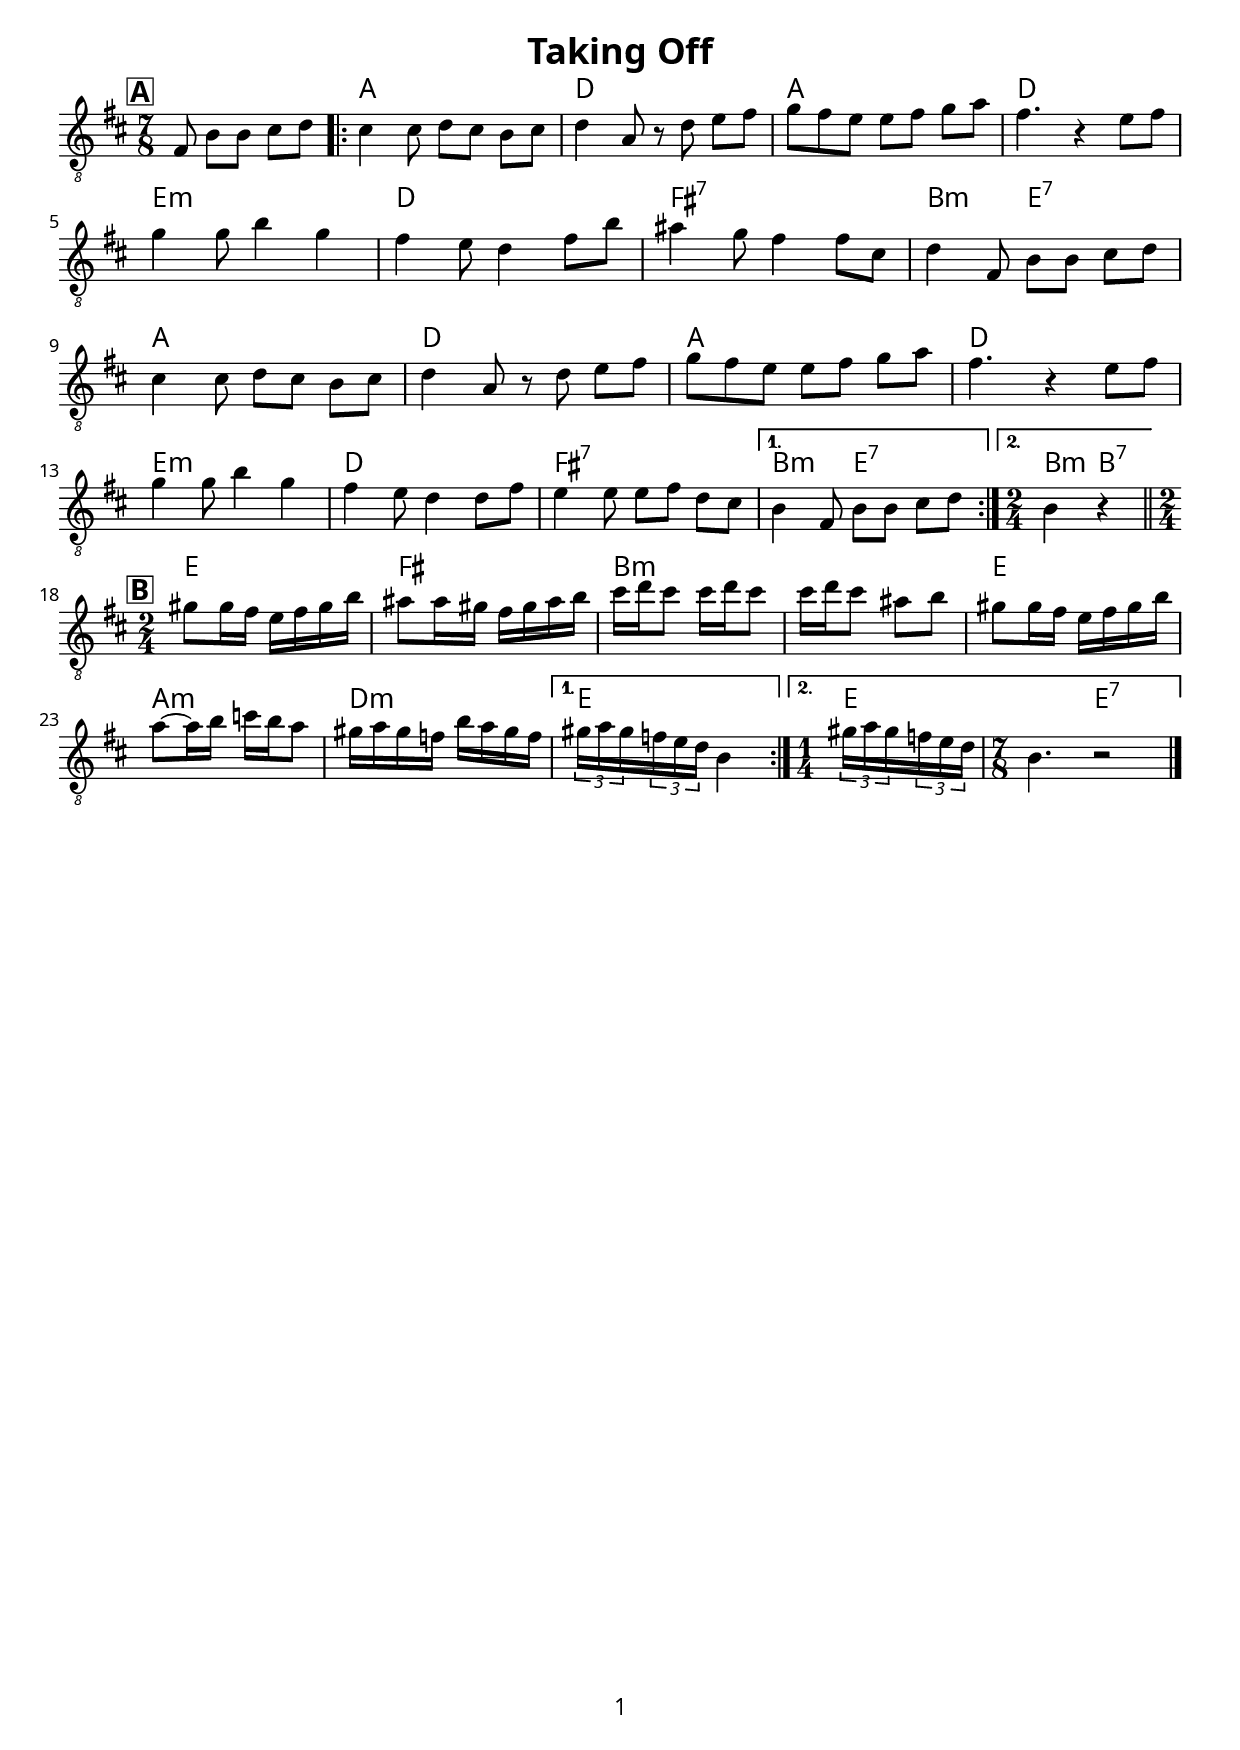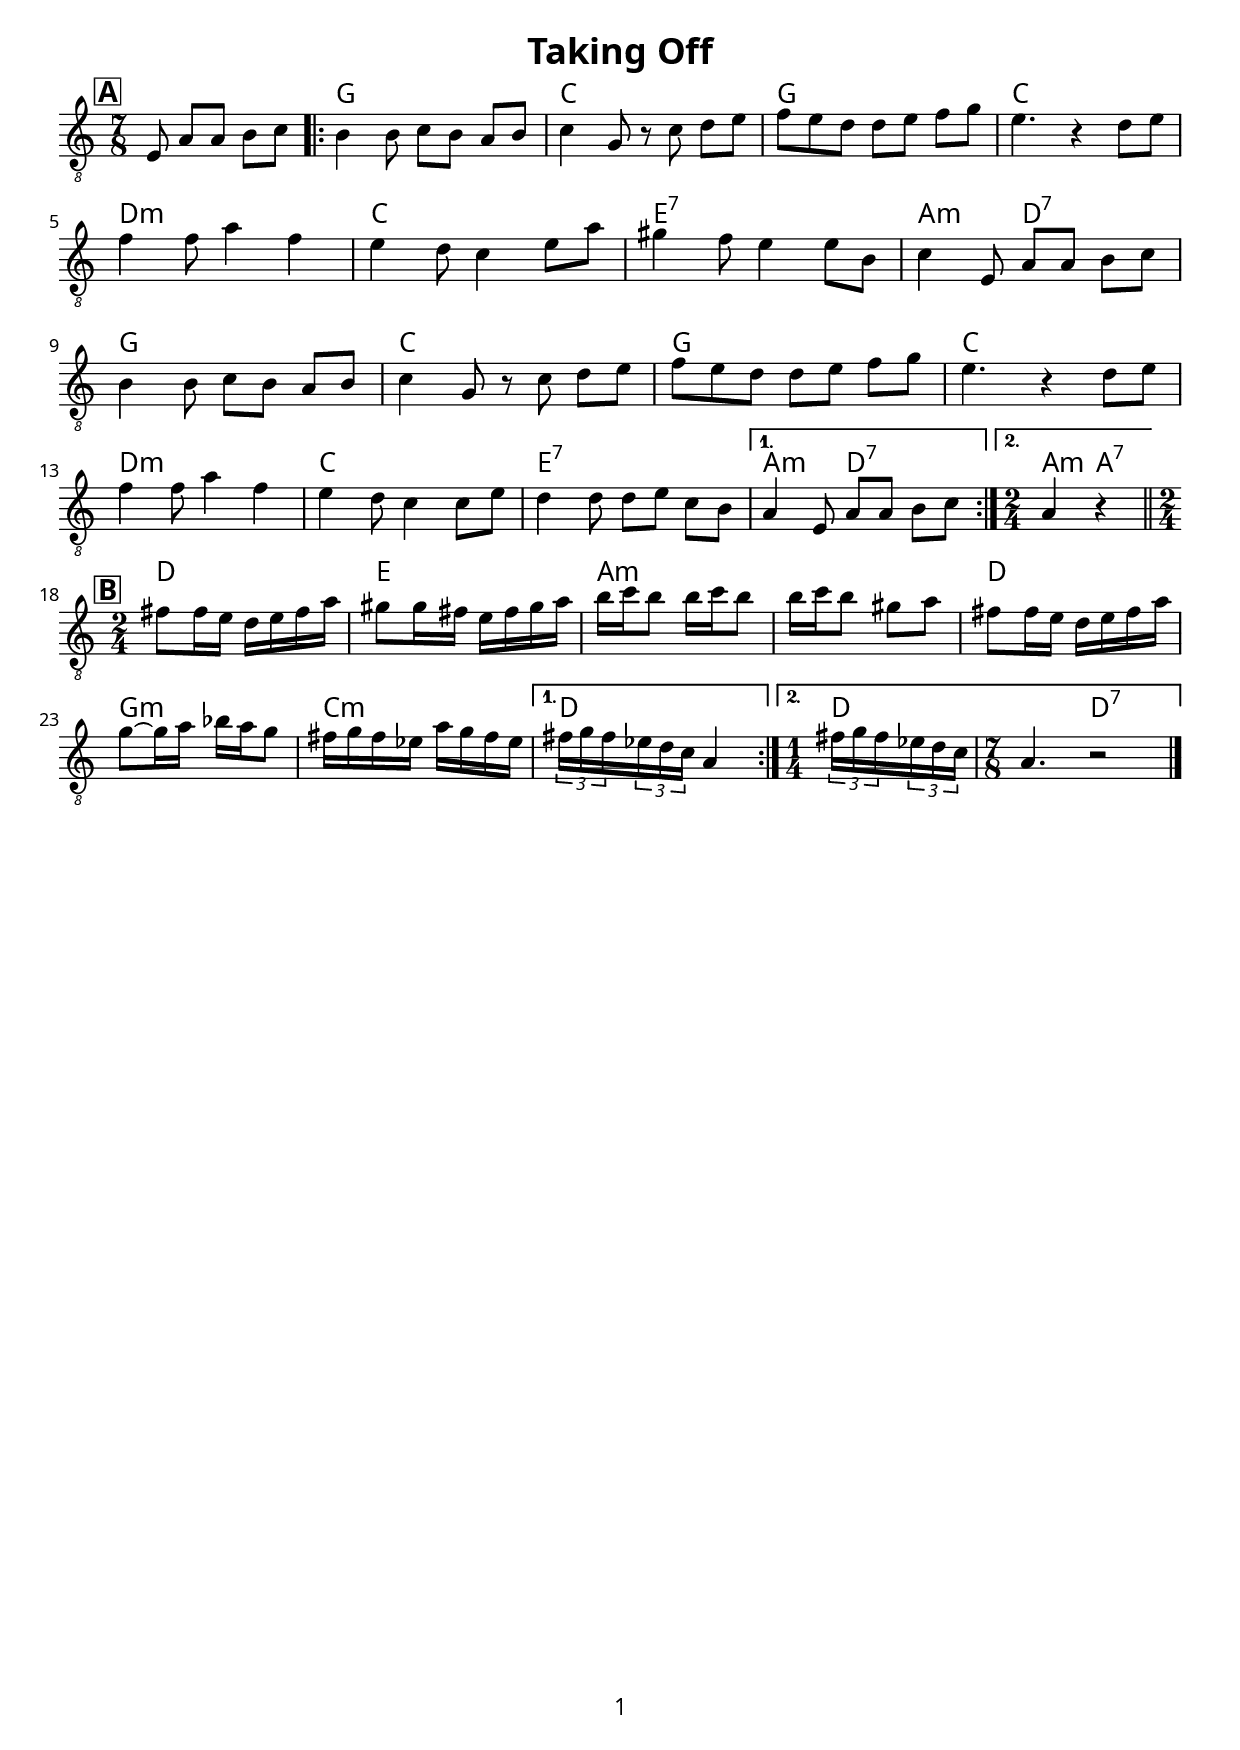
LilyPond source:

% {{{ PARAMETRI
  myTitle = "Taking Off"
  myKey = \key c \major
  myTime = \time #'(3 2 2) 7/8 
  myTempo =  #(ly:make-moment 190 4)
% }}}

% INTESTAZIONE {{{
\version "2.18.2"

\header {
  title = \myTitle
}

\paper{
  print-first-page-number = ##t
  oddHeaderMarkup = \markup \null
  evenHeaderMarkup = \markup \null
  oddFooterMarkup = \markup {
    \fill-line {
      \on-the-fly \print-page-number-check-first
      \fromproperty #'page:page-number-string
    }
  }
  evenFooterMarkup = \oddFooterMarkup
  #(set-global-staff-size 10)
  myStaffSize = #20
  fonts = #(make-pango-font-tree
  "FontAwesome"
  "FontAwesome"
  "FontAwesome"
  (/ myStaffSize 20))
}

global = {
  \myKey
  \numericTimeSignature
  \myTime
  \set Score.markFormatter = #format-mark-box-alphabet
}
\layout { indent = #0 }
trip = #(define-music-function (parser location m1 m2 m3) 
  (ly:music? ly:music? ly:music?)
  "Triplets"             
  #{ \tuplet 3/2 { $m1 $m2 $m3 } #})
%}}}

% {{{ PARTE A
  temaA = {
    \partial 1*5/8 e,8 a a b c |
    \repeat volta 2 {
      b4 b8 c b a b | c4 g8 r8 c d e | 
      f e d d e f g | e4. r4 d8 e | \break
      f4 f8 a4 f | e d8 c4 e8 a |
      gis4 f8 e4 e8 b | c4 e,8 a a b c | \break
      b4 b8 c b a b | c4 g8 r8 c d e | 
      f e d d e f g | e4. r4 d8 e |  \break
      f4 f8 a4 f | e d8 c4 c8 e |
      d4 d8 d e c b | 
    } 
    \alternative{
      { a4 e8 a a b c | }
      { \time 2/4 a4 r4 | }
    }
  }

  accordiA = \chordmode{
    \partial 1*5/8 s1*5/8 |
    \repeat volta 2{
      g1*7/8 | c1*7/8 | g1*7/8 | c1*7/8 |
      d1*7/8:m | c1*7/8 | e1*7/8:7 | a4.:m d2:7 |
      g1*7/8 | c1*7/8 | g1*7/8 | c1*7/8 |
      d1*7/8:m | c1*7/8 | e1*7/8:7 |
    }
    \alternative{
      { a4.:m d2:7 | }
      { \time 2/4 a4:m a4:7 | }
    }
  }
% }}}

% {{{ PARTE B
  temaB = {
    \time 2/4
    \repeat volta 2 {
      fis'8 fis16 e d e fis a | gis8 gis16 fis e fis gis a |
      b c b8 b16 c b8 | b16 c b8 gis a |
      fis8 fis16 e d e fis a |g8~ g16 a bes a g8 | 
      fis16 g fis ees a g fis ees |
    } 
    \alternative{
      { \trip fis g fis \trip ees d c a4 | }
      { \time 1/4 \trip fis'16 g fis \trip ees d c | \time 7/8 a4. r2 | }
    }
  }

  accordiB = \chordmode{
    \time 2/4
    \repeat volta 2{
      d2 | e2 | a2:m | a2:m |
      d2 | g2:m | c2:m |
    }
    \alternative{
      { d2 |}
      { \time 1/4 d4 | \time 7/8 d4. d2:7 | }
    }
  }
% }}}

% SCORE {{{
tema = \relative c' {
  \mark \default
  \temaA \break
  \bar "||"
  \mark \default
  \temaB \break
  \bar "|."
}

chordsPart ={
  \new ChordNames {
    \set chordChanges = ##t
    \accordiA
    \accordiB
  }
}

temaPart = \new Staff \with {
  instrumentName = ""
  midiInstrument = "piano"
} { \clef "treble_8" \global \tema }

scoreContent = << 
  \chordsPart
  \temaPart
>>
%}}}

% {{{ BOOKS
  \book{
    \bookOutputSuffix "C"
    \score {
      \scoreContent
      \layout {}
      \midi { \context { \Score tempoWholesPerMinute = #(ly:make-moment 190 4) } }
    }
  }

  \book{
    \bookOutputSuffix "Bb"
    \score { \transpose c d {\scoreContent} }
  }
% }}}
